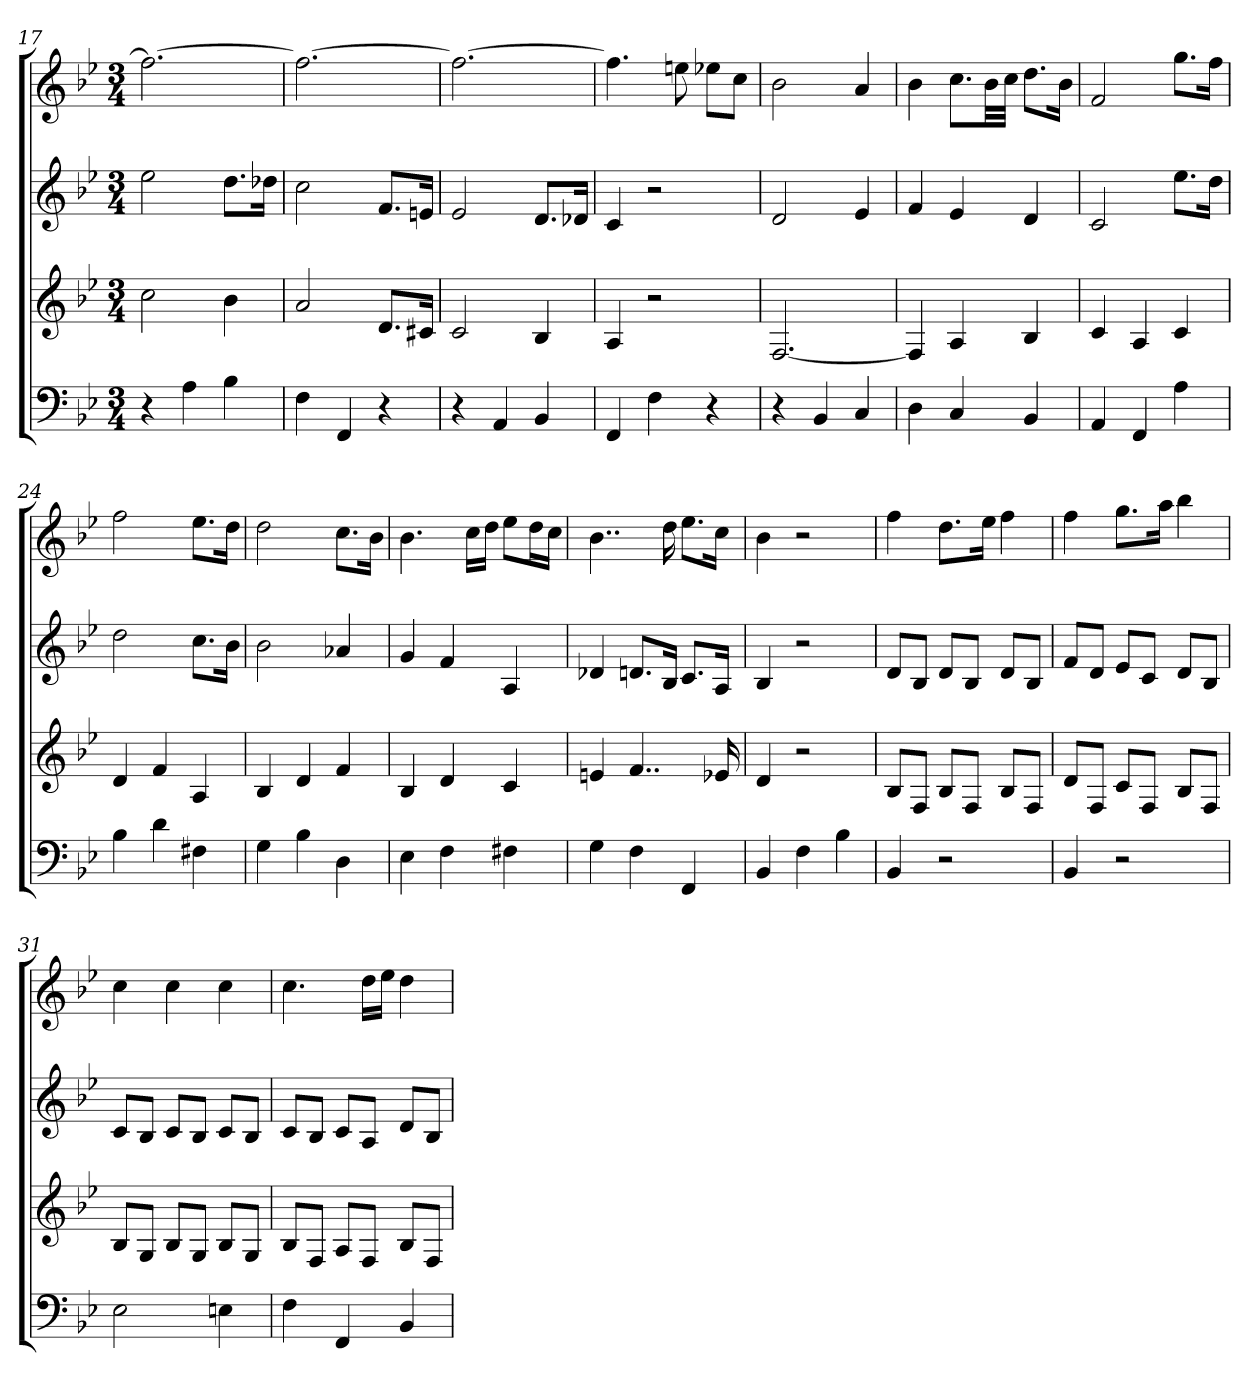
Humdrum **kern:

**kern	**kern	**kern	**kern
*part4	*part3	*part2	*part1
*staff4	*staff3	*staff2	*staff1
*k[b-e-]	*k[b-e-]	*k[b-e-]	*k[b-e-]
*B-:	*B-:	*B-:	*B-:
*M3/4	*M3/4	*M3/4	*M3/4
=17	=17	=17	=17
4r	2cc	2ee-	2.ff_
4A	.	.	.
4B-	4b-	8.ddL	.
.	.	16dd-XJk	.
=18	=18	=18	=18
4F	2a	2cc	2.ff_
4FF	.	.	.
4r	8.dL	8.fL	.
.	16c#XJk	16enJk	.
=19	=19	=19	=19
4r	2c	2e-	2.ff_
4AA	.	.	.
4BB-	4B-	8.dL	.
.	.	16d-XJk	.
=20	=20	=20	=20
4FF	4A	4c	4.ff]
4F	2r	2r	.
.	.	.	8een
4r	.	.	8ee-XL
.	.	.	8ccJ
=21	=21	=21	=21
4r	[2.F	2d	2b-
4BB-	.	.	.
4C	.	4e-	4a
=22	=22	=22	=22
4D	4F]	4f	4b-
4C	4A	4e-	8.ccL
.	.	.	32b-LL
.	.	.	32ccJJJ
4BB-	4B-	4d	8.ddL
.	.	.	16b-Jk
=23	=23	=23	=23
4AA	4c	2c	2f
4FF	4A	.	.
4A	4c	8.ee-L	8.ggL
.	.	16ddJk	16ffJk
=24	=24	=24	=24
4B-	4d	2dd	2ff
4d	4f	.	.
4F#X	4A	8.ccL	8.ee-L
.	.	16b-Jk	16ddJk
=25	=25	=25	=25
4G	4B-	2b-	2dd
4B-	4d	.	.
4D	4f	4a-X	8.ccL
.	.	.	16b-Jk
=26	=26	=26	=26
4E-	4B-	4g	4.b-
4F	4d	4f	.
.	.	.	16ccLL
.	.	.	16ddJJ
4F#X	4c	4A	8ee-L
.	.	.	16ddL
.	.	.	16ccJJ
=27	=27	=27	=27
4G	4en	4d-X	4..b-
4F	4..f	8.dnL	.
.	.	16B-Jk	16dd
4FF	.	8.cL	8.ee-L
.	16e-X	16AJk	16ccJk
=28	=28	=28	=28
4BB-	4d	4B-	4b-
4F	2r	2r	2r
4B-	.	.	.
=29	=29	=29	=29
4BB-	8B-L	8dL	4ff
.	8FJ	8B-J	.
2r	8B-L	8dL	8.ddL
.	8FJ	8B-J	.
.	.	.	16ee-Jk
.	8B-L	8dL	4ff
.	8FJ	8B-J	.
=30	=30	=30	=30
4BB-	8dL	8fL	4ff
.	8FJ	8dJ	.
2r	8cL	8e-L	8.ggL
.	8FJ	8cJ	.
.	.	.	16aaJk
.	8B-L	8dL	4bb-
.	8FJ	8B-J	.
=31	=31	=31	=31
2E-	8B-L	8cL	4cc
.	8GJ	8B-J	.
.	8B-L	8cL	4cc
.	8GJ	8B-J	.
4En	8B-L	8cL	4cc
.	8GJ	8B-J	.
=32	=32	=32	=32
4F	8B-L	8cL	4.cc
.	8FJ	8B-J	.
4FF	8AL	8cL	.
.	8FJ	8AJ	16ddLL
.	.	.	16ee-JJ
4BB-	8B-L	8dL	4dd
.	8FJ	8B-J	.
=	=	=	=
*-	*-	*-	*-
